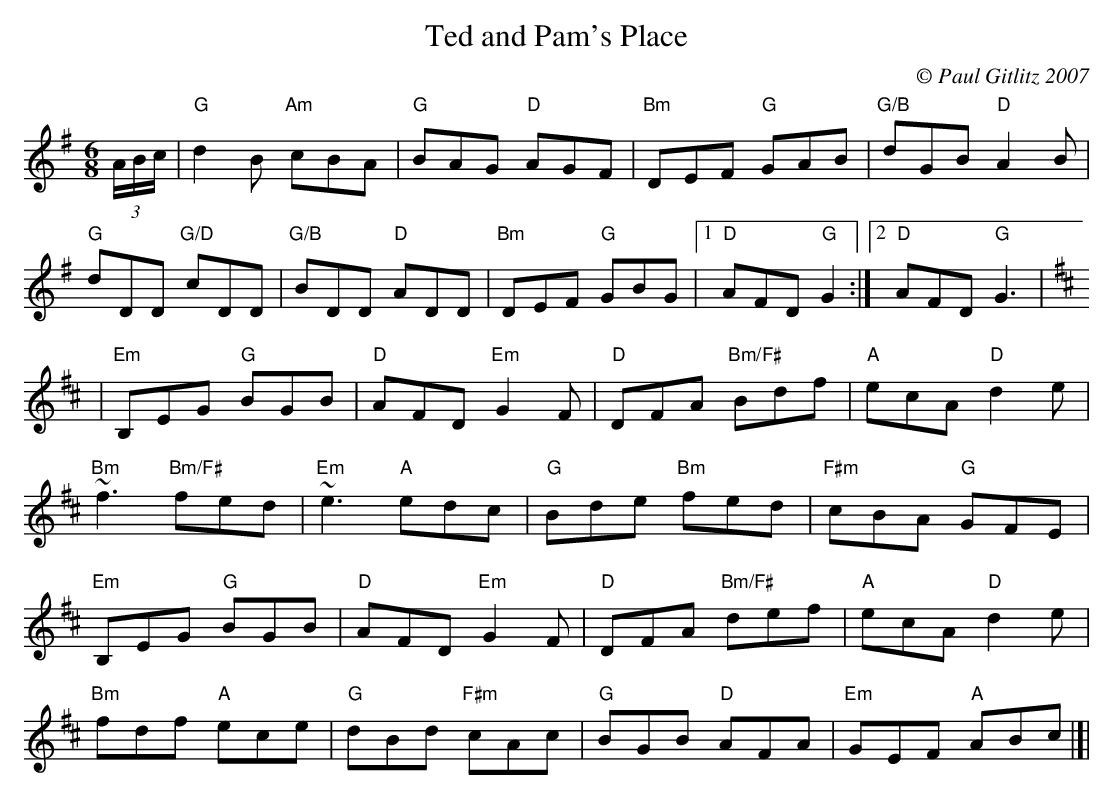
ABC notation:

X:1
T:Ted and Pam's Place
M:6/8
C:© Paul Gitlitz 2007
K:G
(3A/B/c/|"G"d2B "Am"cBA|"G"BAG "D"AGF|"Bm"DEF "G"GAB|"G/B"dGB "D"A2B|!
"G"dDD "G/D"cDD|"G/B"BDD "D"ADD|"Bm"DEF "G"GBG|1"D"AFD "G"G2:|2"D"AFD "G"G3|!
K:D
|"Em"B,EG "G"BGB|"D"AFD "Em"G2F|"D"DFA "Bm/F#"Bdf|"A"ecA"D"d2e|!
"Bm"~f3 "Bm/F#"fed|"Em"~e3 "A"edc|"G"Bde "Bm"fed|"F#m"cBA "G"GFE|!
"Em"B,EG "G"BGB|"D"AFD "Em"G2F|"D"DFA "Bm/F#"def|"A"ecA "D"d2e|!
"Bm"fdf "A"ece|"G"dBd "F#m"cAc|"G"BGB "D"AFA|"Em"GEF "A"ABc|]|
